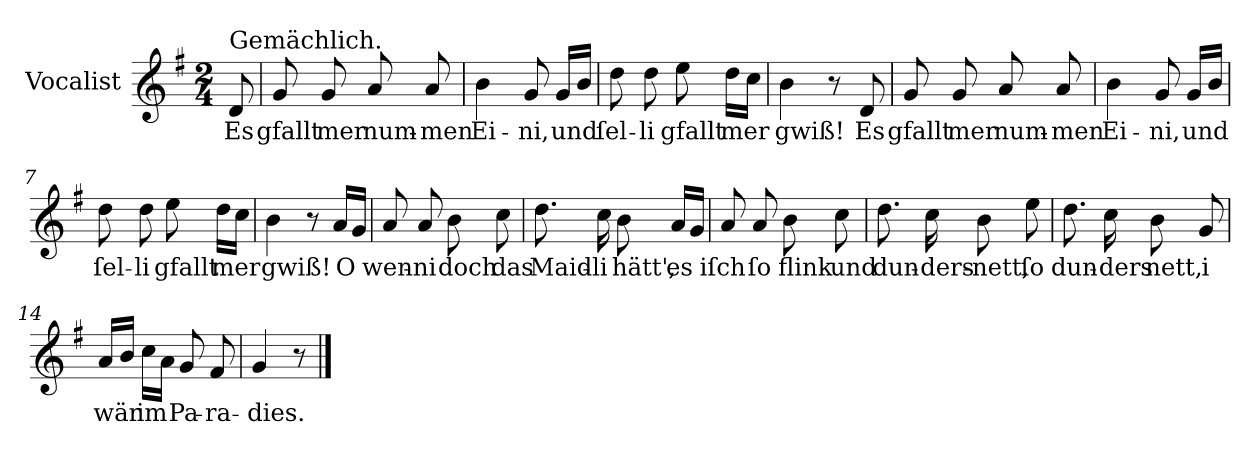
**kern	**text
*part1	*part1
*staff1	*staff1
*I"Vocalist	*
*clefG2	*
*k[f#]	*
*G:	*
*M2/4	*
=	=
!LO:TX:a:t=Gemächlich.	!
8d	Es
=1	=1
8g	gfallt
8g	mer
8a	num-
8a	-men
=2	=2
4b	Ei-
8g	-ni,
16gLL	und
16bJJ	.
=3	=3
8dd	ſel-
8dd	-li
8ee	gfallt
16ddLL	mer
16ccJJ	.
=4	=4
4b	gwiß!
8r	.
8d	Es
=5	=5
8g	gfallt
8g	mer
8a	num-
8a	-men
=6	=6
4b	Ei-
8g	-ni,
16gLL	und
16bJJ	.
=7	=7
8dd	ſel-
8dd	-li
8ee	gfallt
16ddLL	mer
16ccJJ	.
=8	=8
4b	gwiß!
8r	.
16aLL	O
16gJJ	.
=9	=9
8a	wen-
8a	-ni
8b	doch
8cc	das
=10	=10
8.dd	Maid-
16cc	-li
8b	hätt',
16aLL	es
16gJJ	.
=11	=11
8a	iſch
8a	ſo
8b	flink
8cc	und
=12	=12
8.dd	dun-
16cc	-ders-
8b	-nett,
8ee	ſo
=13	=13
8.dd	dun-
16cc	-ders
8b	nett,
8g	i
=14	=14
16aLL	wär
16bJJ	.
16ccLL	im
16aJJ	.
8g	Pa-
8f#	-ra-
=15	=15
4g	-dies.
8r	.
==	==
*-	*-
